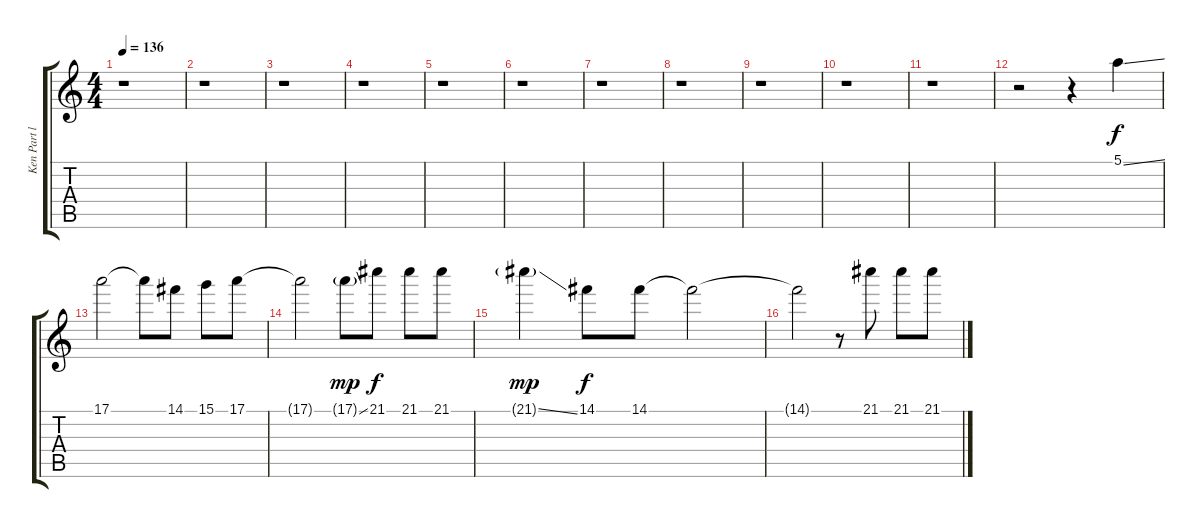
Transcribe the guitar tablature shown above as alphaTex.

\track ("Ken Part l" "Ken Part l") {instrument overdrivenguitar}
\staff {score tabs}
\tuning (E4 B3 G3 D3 A2 E2) {hide}
\ts (4 4)
\tempo 136
\clef g2
\ks c
r.1{dy f} |
r.1 |
r.1 |
r.1 |
r.1 |
r.1 |
r.1 |
r.1 |
r.1 |
r.1 |
r.1 |
r.2 r.4 5.1{ss}.4 |
17.1.2 17.1{t}.8 14.1.8 15.1.8 17.1.8 |
17.1{t}.2 17.1{ss g}.8{dy mp} 21.1.8{dy f} 21.1.8 21.1.8 |
21.1{ss g}.4{dy mp} 14.1.8{dy f} 14.1.8 14.1{t}.2 |
14.1{t}.2 r.8 21.1.8 21.1.8 21.1.8
